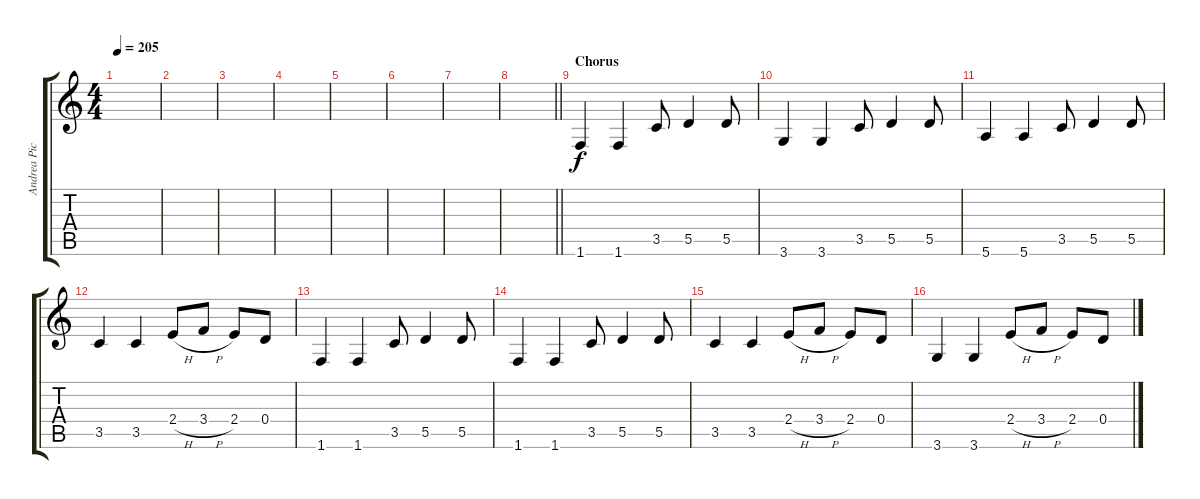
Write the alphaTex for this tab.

\track ("Andrea Pica" "Andrea Pic") {instrument distortionguitar}
\staff {score tabs}
\tuning (E4 B3 G3 D3 A2 E2) {hide}
\ts (4 4)
\tempo 205
\clef g2
\ks c
|
|
|
|
|
|
|
\barLineRight lightlight
|
\section ("" "Chorus")
1.6.4 1.6.4 3.5.8 5.5.4 5.5.8 |
3.6.4 3.6.4 3.5.8 5.5.4 5.5.8 |
5.6.4 5.6.4 3.5.8 5.5.4 5.5.8 |
3.5.4 3.5.4 2.4{h}.8 3.4{h}.8 2.4.8 0.4.8 |
1.6.4 1.6.4 3.5.8 5.5.4 5.5.8 |
1.6.4 1.6.4 3.5.8 5.5.4 5.5.8 |
3.5.4 3.5.4 2.4{h}.8 3.4{h}.8 2.4.8 0.4.8 |
3.6.4 3.6.4 2.4{h}.8 3.4{h}.8 2.4.8 0.4.8
